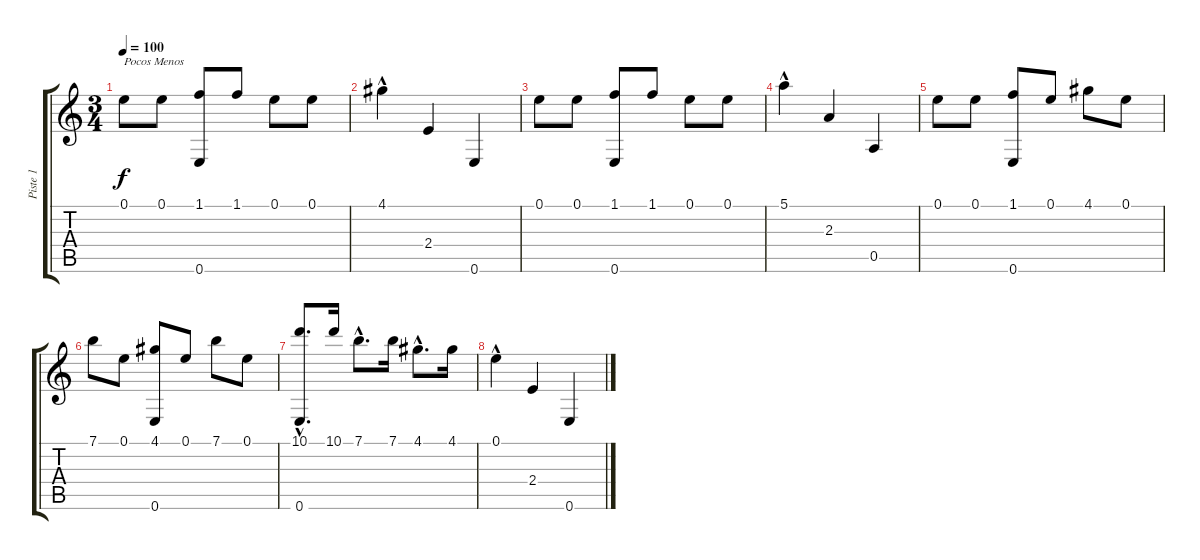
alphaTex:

\track ("Piste 1" "Piste 1") {instrument acousticguitarnylon}
\staff {score tabs}
\tuning (E4 B3 G3 D3 A2 E2) {hide}
\ts (3 4)
\tempo 100
\clef g2
\ks c
0.1.8{txt "Pocos Menos" dy f} 0.1.8 (1.1 0.6).8 1.1.8 0.1.8 0.1.8 |
4.1{hac}.4 2.4.4 0.6.4 |
0.1.8 0.1.8 (1.1 0.6).8 1.1.8 0.1.8 0.1.8 |
5.1{hac}.4 2.3.4 0.5.4 |
0.1.8 0.1.8 (1.1 0.6).8 0.1.8 4.1.8 0.1.8 |
7.1.8 0.1.8 (4.1 0.6).8 0.1.8 7.1.8 0.1.8 |
(10.1{hac} 0.6{hac}).8{d} 10.1.16 7.1{hac}.8{d} 7.1.16 4.1{hac}.8{d} 4.1.16 |
0.1{hac}.4 2.4.4 0.6.4
